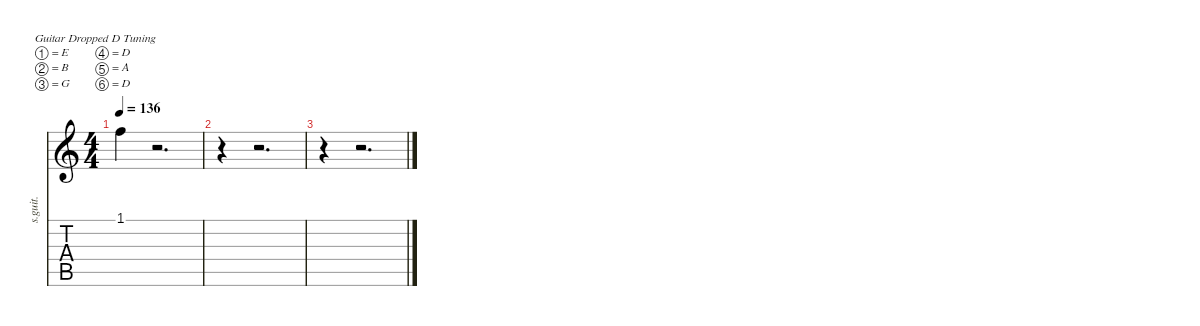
\defaultSystemsLayout 4
\hideDynamics
\bracketExtendMode nobrackets
\track ("Hayley Williams - Backing Vocals" "s.guit.") {instrument oboe}
\staff {score tabs}
\tuning (E4 B3 G3 D3 A2 D2)
\displaytranspose 12
\ts (4 4)
\tempo 136
\clef g2
\ks c
1.1.4{lyrics (0 "") lyrics (1 "") lyrics (2 "") lyrics (3 "") lyrics (4 "") dy ff} r.2{d} |
r.4 r.2{d} |
r.4 r.2{d}
